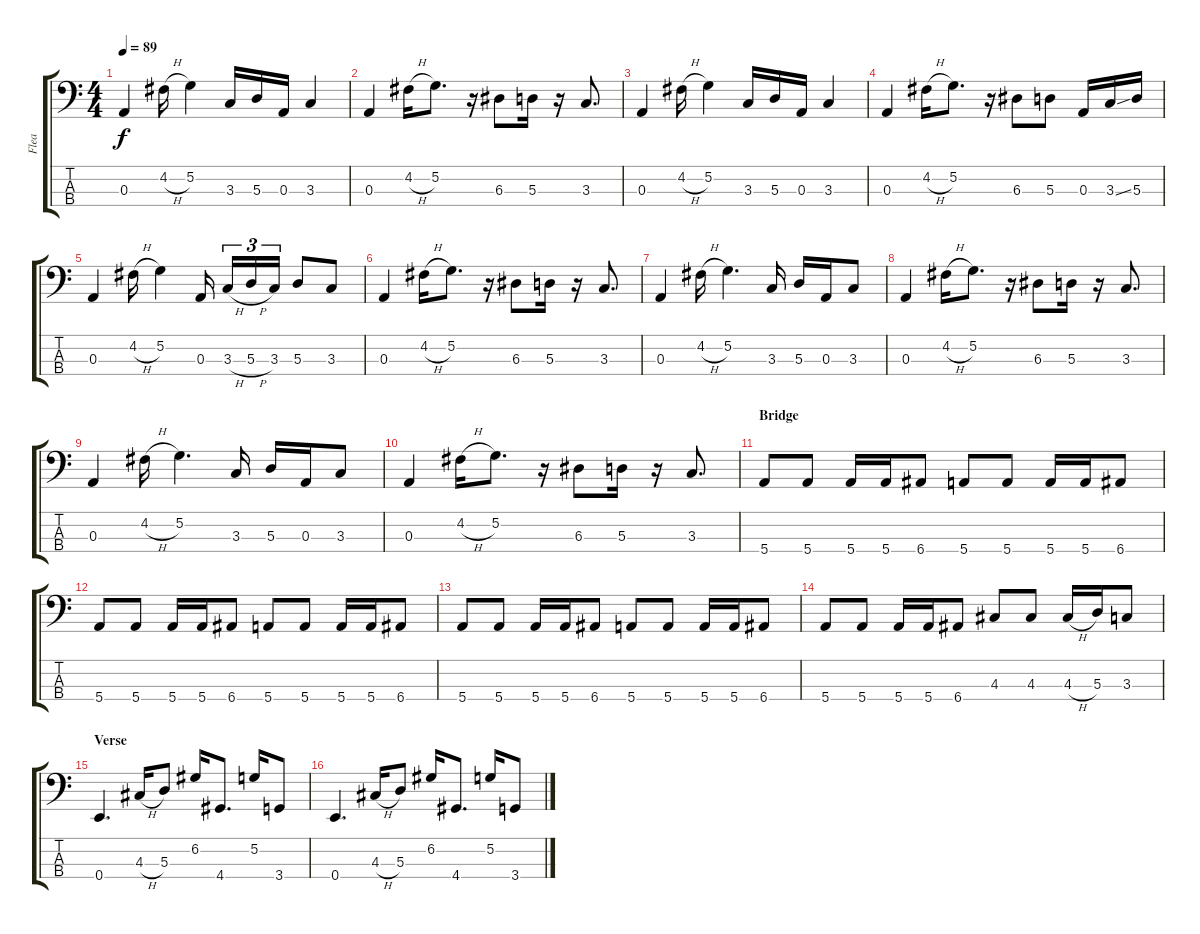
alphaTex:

\track ("Flea" "Flea") {instrument electricbassfinger}
\staff {score tabs}
\tuning (G2 D2 A1 E1) {hide}
\ts (4 4)
\tempo 89
\clef f4
\ks c
0.3.4{dy f} 4.2{h}.16 5.2.4 3.3.16 5.3.16 0.3.16 3.3.4 |
0.3.4 4.2{h}.16 5.2.8{d} r.16 6.3.8 5.3.16 r.16 3.3.8{d} |
0.3.4 4.2{h}.16 5.2.4 3.3.16 5.3.16 0.3.16 3.3.4 |
0.3.4 4.2{h}.16 5.2.8{d} r.16 6.3.8 5.3.8 0.3.16 3.3{ss}.16 5.3.16 |
0.3.4 4.2{h}.16 5.2.4 0.3.16 3.3{h}.16{tu (3 2)} 5.3{h}.16{tu (3 2)} 3.3.16{tu (3 2)} 5.3.8 3.3.8 |
0.3.4 4.2{h}.16 5.2.8{d} r.16 6.3.8 5.3.16 r.16 3.3.8{d} |
0.3.4 4.2{h}.16 5.2.4{d} 3.3.16 5.3.16 0.3.16 3.3.8 |
0.3.4 4.2{h}.16 5.2.8{d} r.16 6.3.8 5.3.16 r.16 3.3.8{d} |
0.3.4 4.2{h}.16 5.2.4{d} 3.3.16 5.3.16 0.3.16 3.3.8 |
0.3.4 4.2{h}.16 5.2.8{d} r.16 6.3.8 5.3.16 r.16 3.3.8{d} |
\section ("" "Bridge")
5.4.8 5.4.8 5.4.16 5.4.16 6.4.8 5.4.8 5.4.8 5.4.16 5.4.16 6.4.8 |
5.4.8 5.4.8 5.4.16 5.4.16 6.4.8 5.4.8 5.4.8 5.4.16 5.4.16 6.4.8 |
5.4.8 5.4.8 5.4.16 5.4.16 6.4.8 5.4.8 5.4.8 5.4.16 5.4.16 6.4.8 |
5.4.8 5.4.8 5.4.16 5.4.16 6.4.8 4.3.8 4.3.8 4.3{h}.16 5.3.16 3.3.8 |
\section ("" "Verse")
0.4.4{d} 4.3{h}.16 5.3.8 6.2.16 4.4.8{d} 5.2.16 3.4.8 |
0.4.4{d} 4.3{h}.16 5.3.8 6.2.16 4.4.8{d} 5.2.16 3.4.8
